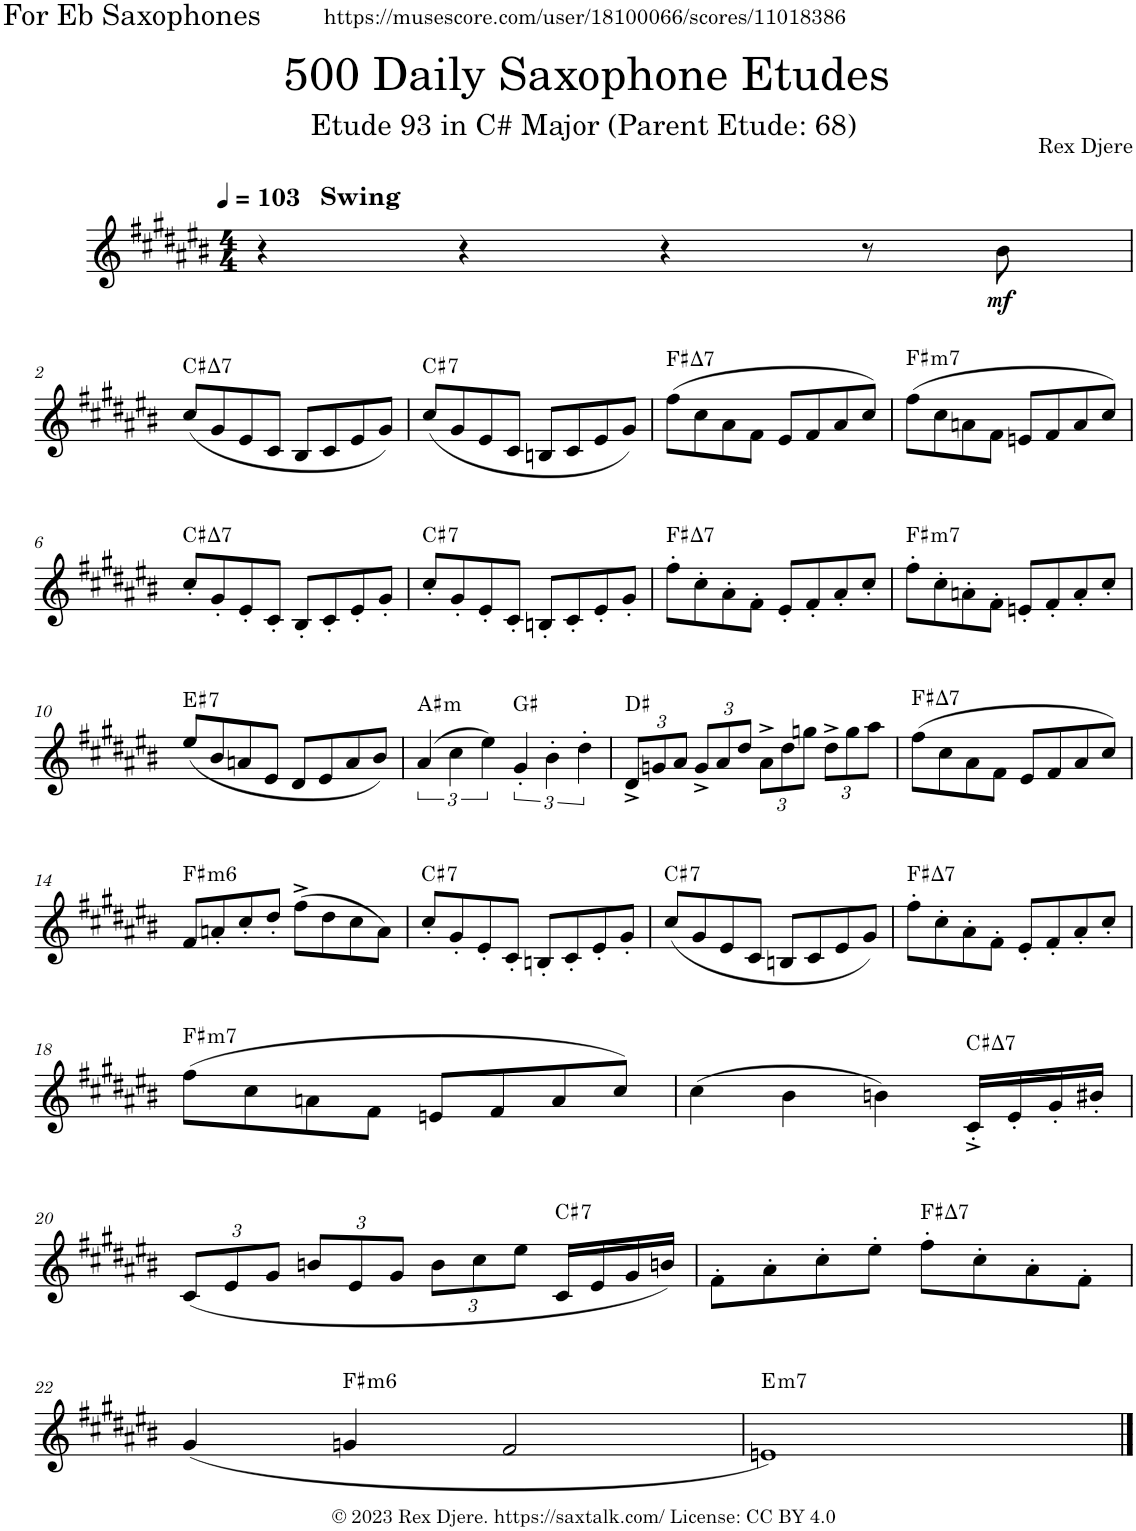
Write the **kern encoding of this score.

**kern	**dynam	**harte
*part1	*part1	*part1
*staff1	*staff1	*
*I"Alto Saxophone	*	*
*I'A. Sax.	*	*
*clefG2	*	*
*Trd5c9	*	*
*k[f#c#g#d#a#e#b#]	*	*
*M4/4	*	*
*MM103	*	*
=1	=1	=1
!LO:TX:a:B:t=Swing	!	!
4r	.	.
4r	.	.
4r	.	.
8r	.	.
!	!LO:DY:b	!
8b#\	mf	.
!!LO:LB:g=z
=2	=2	=2
!	!	!LO:H:kt=7
(8cc#/L	.	C#:maj7
8g#/	.	.
8e#/	.	.
8c#/J	.	.
8B#/L	.	.
8c#/	.	.
8e#/	.	.
8g#/J)	.	.
=3	=3	=3
!	!	!LO:H:kt=7
(8cc#/L	.	C#:7
8g#/	.	.
8e#/	.	.
8c#/J	.	.
8Bn/L	.	.
8c#/	.	.
8e#/	.	.
8g#/J)	.	.
=4	=4	=4
!	!	!LO:H:kt=7
(8ff#\L	.	F#:maj7
8cc#\	.	.
8a#\	.	.
8f#\J	.	.
8e#/L	.	.
8f#/	.	.
8a#/	.	.
8cc#/J)	.	.
=5	=5	=5
!	!	!LO:H:kt=m7
(8ff#\L	.	F#:min7
8cc#\	.	.
8an\	.	.
8f#\J	.	.
8en/L	.	.
8f#/	.	.
8a/	.	.
8cc#/J)	.	.
!!LO:LB:g=z
=6	=6	=6
!	!	!LO:H:kt=7
8cc#'/L	.	C#:maj7
8g#'/	.	.
8e#'/	.	.
8c#'/J	.	.
8B#'/L	.	.
8c#'/	.	.
8e#'/	.	.
8g#'/J	.	.
=7	=7	=7
!	!	!LO:H:kt=7
8cc#'/L	.	C#:7
8g#'/	.	.
8e#'/	.	.
8c#'/J	.	.
8Bn'/L	.	.
8c#'/	.	.
8e#'/	.	.
8g#'/J	.	.
=8	=8	=8
!	!	!LO:H:kt=7
8ff#'\L	.	F#:maj7
8cc#'\	.	.
8a#'\	.	.
8f#'\J	.	.
8e#'/L	.	.
8f#'/	.	.
8a#'/	.	.
8cc#'/J	.	.
=9	=9	=9
!	!	!LO:H:kt=m7
8ff#'\L	.	F#:min7
8cc#'\	.	.
8an'\	.	.
8f#'\J	.	.
8en'/L	.	.
8f#'/	.	.
8a'/	.	.
8cc#'/J	.	.
!!LO:LB:g=z
=10	=10	=10
!	!	!LO:H:kt=7
(8ee#/L	.	E#:7
8b#/	.	.
8an/	.	.
8e#/J	.	.
8d#/L	.	.
8e#/	.	.
8a/	.	.
8b#/J)	.	.
=11	=11	=11
!	!	!LO:H:kt=m
(6a#/	.	A#:min
6cc#\	.	.
6ee#\)	.	.
6g#'/	.	G#:maj
6b#'\	.	.
6dd#'\	.	.
=12	=12	=12
*Xbrackettup	*	*
12d#^/L	.	D#:maj
12gn/	.	.
12a#/J	.	.
12g^/L	.	.
12a#/	.	.
12dd#/J	.	.
12a#^\L	.	.
12dd#\	.	.
12ggn\J	.	.
12dd#^\L	.	.
12gg\	.	.
12aa#\J	.	.
=13	=13	=13
!	!	!LO:H:kt=7
(8ff#\L	.	F#:maj7
8cc#\	.	.
8a#\	.	.
8f#\J	.	.
8e#/L	.	.
8f#/	.	.
8a#/	.	.
8cc#/J)	.	.
!!LO:LB:g=z
=14	=14	=14
!	!	!LO:H:kt=m6
8f#/L	.	F#:min6
8an'/	.	.
8cc#'/	.	.
8dd#'/J	.	.
(8ff#^\L	.	.
8dd#\	.	.
8cc#\	.	.
8a\J)	.	.
=15	=15	=15
!	!	!LO:H:kt=7
8cc#'/L	.	C#:7
8g#'/	.	.
8e#'/	.	.
8c#'/J	.	.
8Bn'/L	.	.
8c#'/	.	.
8e#'/	.	.
8g#'/J	.	.
=16	=16	=16
!	!	!LO:H:kt=7
(8cc#/L	.	C#:7
8g#/	.	.
8e#/	.	.
8c#/J	.	.
8Bn/L	.	.
8c#/	.	.
8e#/	.	.
8g#/J)	.	.
=17	=17	=17
!	!	!LO:H:kt=7
8ff#'\L	.	F#:maj7
8cc#'\	.	.
8a#'\	.	.
8f#'\J	.	.
8e#'/L	.	.
8f#'/	.	.
8a#'/	.	.
8cc#'/J	.	.
!!LO:LB:g=z
=18	=18	=18
!	!	!LO:H:kt=m7
(8ff#\L	.	F#:min7
8cc#\	.	.
8an\	.	.
8f#\J	.	.
8en/L	.	.
8f#/	.	.
8a/	.	.
8cc#/J)	.	.
=19	=19	=19
(4cc#\	.	.
4b#\	.	.
4bn\)	.	.
!	!	!LO:H:kt=7
16c#'^/LL	.	C#:maj7
16e#'/	.	.
16g#'/	.	.
16b#X'/JJ	.	.
!!LO:LB:g=z
=20	=20	=20
(<12c#/L	.	.
12e#/	.	.
12g#/J	.	.
12bn/L	.	.
12e#/	.	.
12g#/J	.	.
12b\L	.	.
12cc#\	.	.
12ee#\J	.	.
!	!	!LO:H:kt=7
16c#/LL	.	C#:7
16e#/	.	.
16g#/	.	.
16bn/JJ)	.	.
=21	=21	=21
8f#'\L	.	.
8a#'\	.	.
8cc#'\	.	.
8ee#'\J	.	.
!	!	!LO:H:kt=7
8ff#'\L	.	F#:maj7
8cc#'\	.	.
8a#'\	.	.
8f#'\J	.	.
!!LO:LB:g=z
=22	=22	=22
(4g#/	.	.
!	!	!LO:H:kt=m6
4gn/	.	F#:min6
2f#/	.	.
=23	=23	=23
!	!	!LO:H:kt=m7
1en)	.	E:min7
==	==	==
*-	*-	*-
